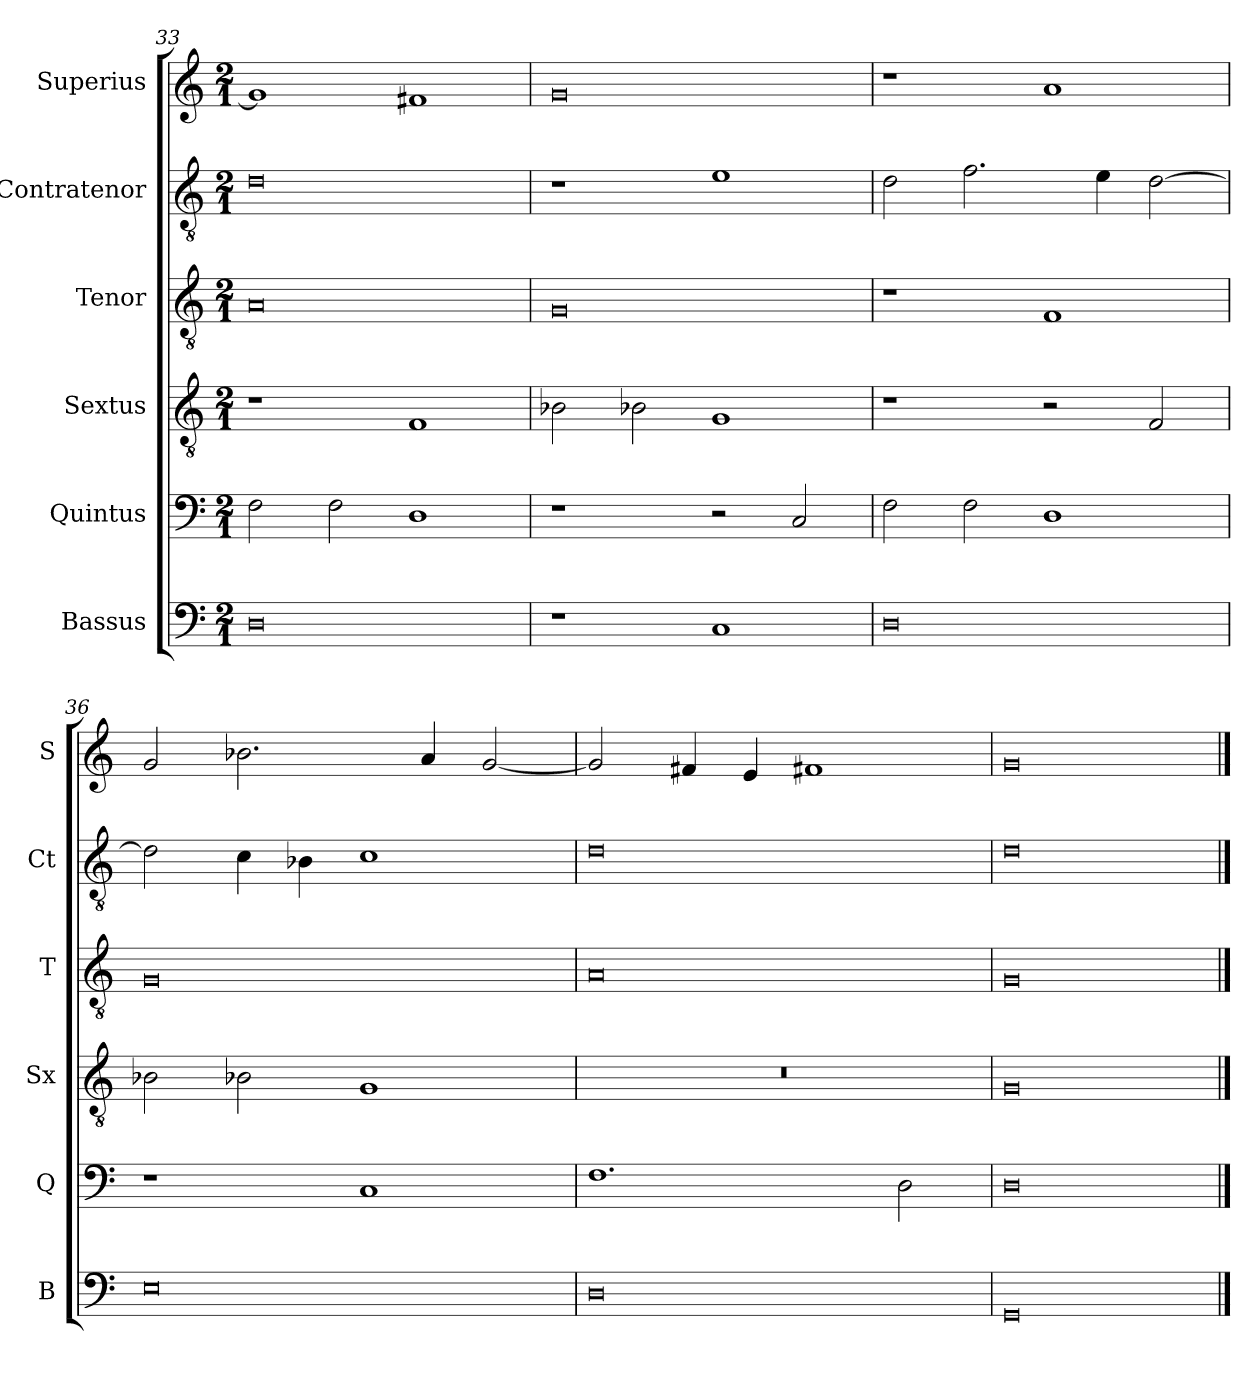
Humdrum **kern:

**kern	**kern	**kern	**kern	**kern	**kern
*part6	*part5	*part4	*part3	*part2	*part1
*staff6	*staff5	*staff4	*staff3	*staff2	*staff1
*I"Bassus	*I"Quintus	*I"Sextus	*I"Tenor	*I"Contratenor	*I"Superius
*I'B	*I'Q	*I'Sx	*I'T	*I'Ct	*I'S
*clefF4	*clefF4	*clefGv2	*clefGv2	*clefGv2	*clefG2
*k[]	*k[]	*k[]	*k[]	*k[]	*k[]
*M2/1	*M2/1	*M2/1	*M2/1	*M2/1	*M2/1
=33	=33	=33	=33	=33	=33
0D	2F\	1r	0A	0d	1g]
.	2F\	.	.	.	.
.	1D	1F	.	.	1f#X
=34	=34	=34	=34	=34	=34
1r	1r	2B-X\	0G	1r	0g
.	.	2B-X\	.	.	.
1C	2r	1G	.	1e	.
.	2C/	.	.	.	.
=35	=35	=35	=35	=35	=35
0D	2F\	1r	1r	2d\	1r
.	2F\	.	.	2.f\	.
.	1D	2r	1F	.	1a
.	.	.	.	4e\	.
.	.	2F/	.	[2d\	.
=36	=36	=36	=36	=36	=36
0E	1r	2B-X\	0G	2d\]	2g/
.	.	2B-X\	.	4c\	2.b-X\
.	.	.	.	4B-X\	.
.	1C	1G	.	1c	.
.	.	.	.	.	4a/
.	.	.	.	.	[2g/
=37	=37	=37	=37	=37	=37
0D	1.F	0r	0A	0d	2g/]
.	.	.	.	.	4f#X/
.	.	.	.	.	4e/
.	.	.	.	.	1f#X
.	2D\	.	.	.	.
=38	=38	=38	=38	=38	=38
0GG	0D	0G	0G	0d	0g
==	==	==	==	==	==
*-	*-	*-	*-	*-	*-
